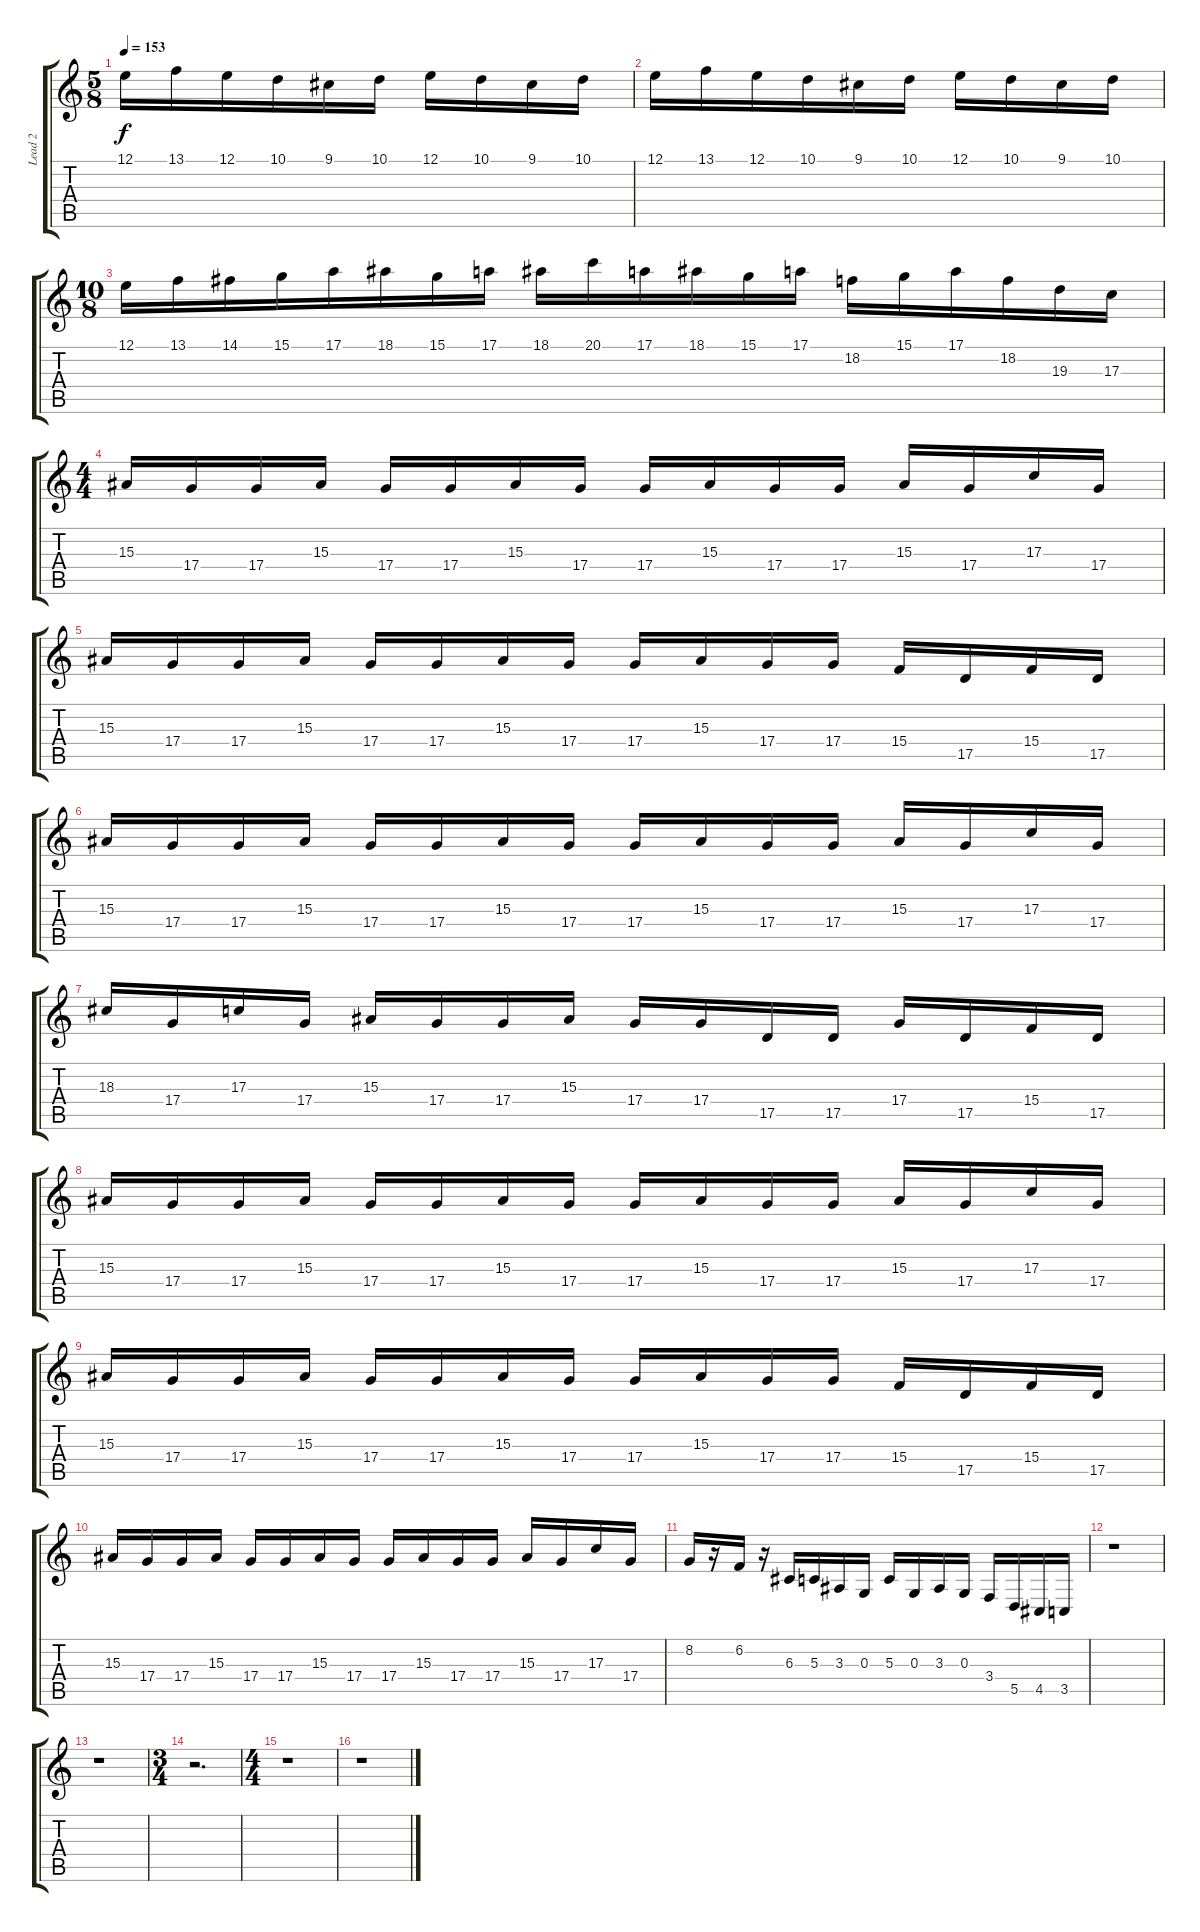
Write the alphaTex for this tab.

\track ("Lead 2" "Lead 2") {instrument lead1square}
\staff {score tabs}
\tuning (E4 B3 G3 D3 A2 E2) {hide}
\ts (5 8)
\tempo 153
\clef g2
\ks c
12.1.16{dy f} 13.1.16 12.1.16 10.1.16 9.1.16 10.1.16 12.1.16 10.1.16 9.1.16 10.1.16 |
12.1.16 13.1.16 12.1.16 10.1.16 9.1.16 10.1.16 12.1.16 10.1.16 9.1.16 10.1.16 |
\ts (10 8)
12.1.16 13.1.16 14.1.16 15.1.16 17.1.16 18.1.16 15.1.16 17.1.16 18.1.16 20.1.16 17.1.16 18.1.16 15.1.16 17.1.16 18.2.16 15.1.16 17.1.16 18.2.16 19.3.16 17.3.16 |
\ts (4 4)
15.3.16 17.4.16 17.4.16 15.3.16 17.4.16 17.4.16 15.3.16 17.4.16 17.4.16 15.3.16 17.4.16 17.4.16 15.3.16 17.4.16 17.3.16 17.4.16 |
15.3.16 17.4.16 17.4.16 15.3.16 17.4.16 17.4.16 15.3.16 17.4.16 17.4.16 15.3.16 17.4.16 17.4.16 15.4.16 17.5.16 15.4.16 17.5.16 |
15.3.16 17.4.16 17.4.16 15.3.16 17.4.16 17.4.16 15.3.16 17.4.16 17.4.16 15.3.16 17.4.16 17.4.16 15.3.16 17.4.16 17.3.16 17.4.16 |
18.3.16 17.4.16 17.3.16 17.4.16 15.3.16 17.4.16 17.4.16 15.3.16 17.4.16 17.4.16 17.5.16 17.5.16 17.4.16 17.5.16 15.4.16 17.5.16 |
15.3.16 17.4.16 17.4.16 15.3.16 17.4.16 17.4.16 15.3.16 17.4.16 17.4.16 15.3.16 17.4.16 17.4.16 15.3.16 17.4.16 17.3.16 17.4.16 |
15.3.16 17.4.16 17.4.16 15.3.16 17.4.16 17.4.16 15.3.16 17.4.16 17.4.16 15.3.16 17.4.16 17.4.16 15.4.16 17.5.16 15.4.16 17.5.16 |
15.3.16 17.4.16 17.4.16 15.3.16 17.4.16 17.4.16 15.3.16 17.4.16 17.4.16 15.3.16 17.4.16 17.4.16 15.3.16 17.4.16 17.3.16 17.4.16 |
8.2.16 r.16 6.2.16 r.16 6.3.16 5.3.16 3.3.16 0.3.16 5.3.16 0.3.16 3.3.16 0.3.16 3.4.16 5.5.16 4.5.16 3.5.16 |
r.1 |
r.1 |
\ts (3 4)
r.2{d} |
\ts (4 4)
r.1 |
r.1
